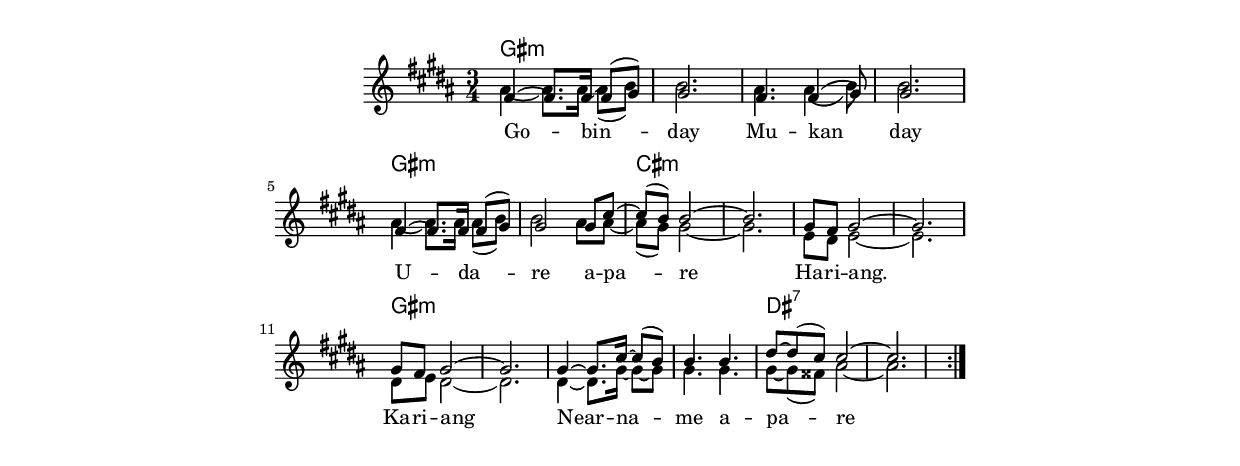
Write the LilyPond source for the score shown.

\version "2.19.45"
\paper {
	line-width = 4.6\in
}

melody = \relative c' {
  \clef treble
  \key b \major
  \time 3/4 
	\new Voice = "words" {
		\voiceOne 
		\repeat volta 2 {
			fis4~ fis8. fis16~ fis8( gis) | gis2. |
			fis4. fis4( gis8) | gis2. |
			fis4~ fis8. fis16~ fis8( gis) | gis2 gis8 cis~ | 
			cis( b) b2~ | b2. |
			gis8 fis gis2~ | gis2. |
			gis8 fis gis2~ | gis2. |
			gis4~ gis8. cis16~ cis8( b) | b4. b dis8~ | dis( cis) cis2~ | cis2. |
		}
	}
}

harmony = \relative c'' {
    \voiceTwo
      ais4~ ais8. ais16~ ais8( b) | b2. |
			ais4. ais4( b8) | b2. |
			ais4~ ais8. ais16~ ais8( b) | b2 ais8 ais~ | 
			ais( gis) gis2~ | gis2. |
			e8 dis e2~ | e2. |
			dis8 e dis2~ | dis2. |
			dis4~ dis8. gis16~ gis8~ gis | gis4. gis gis8~ | gis( fisis) ais2~ | ais2. |
}

text =  \lyricmode {
	Go -- bin__ -- day
	Mu -- kan__ day
	U -- da__ -- re a -- pa__ -- re 
	Ha -- ri -- ang. Ka -- ri -- ang 
	Near -- na -- me a -- pa -- re
}

harmonies = \chordmode {
  	gis2.:min | gis:min | gis:min | gis:min |
  	gis:min | gis:min | cis:min | cis:min |
  	cis:min | cis:min | gis:min | gis:min | 
  	gis:min | gis:min | dis:7 | dis:7 |
}

\score {
  <<
    \new ChordNames {
      \set chordChanges = ##t
      \harmonies
    }
    \new Staff  {
    <<
    	\new Voice = "upper" { \melody }
    	\new Voice = "lower" { \harmony }
    >>
  	}
  	\new Lyrics \lyricsto "words" \text
  >>
  
  
  \layout { 
   #(layout-set-staff-size 16)
   }
  \midi { 
  	\tempo 4 = 125
  }
}